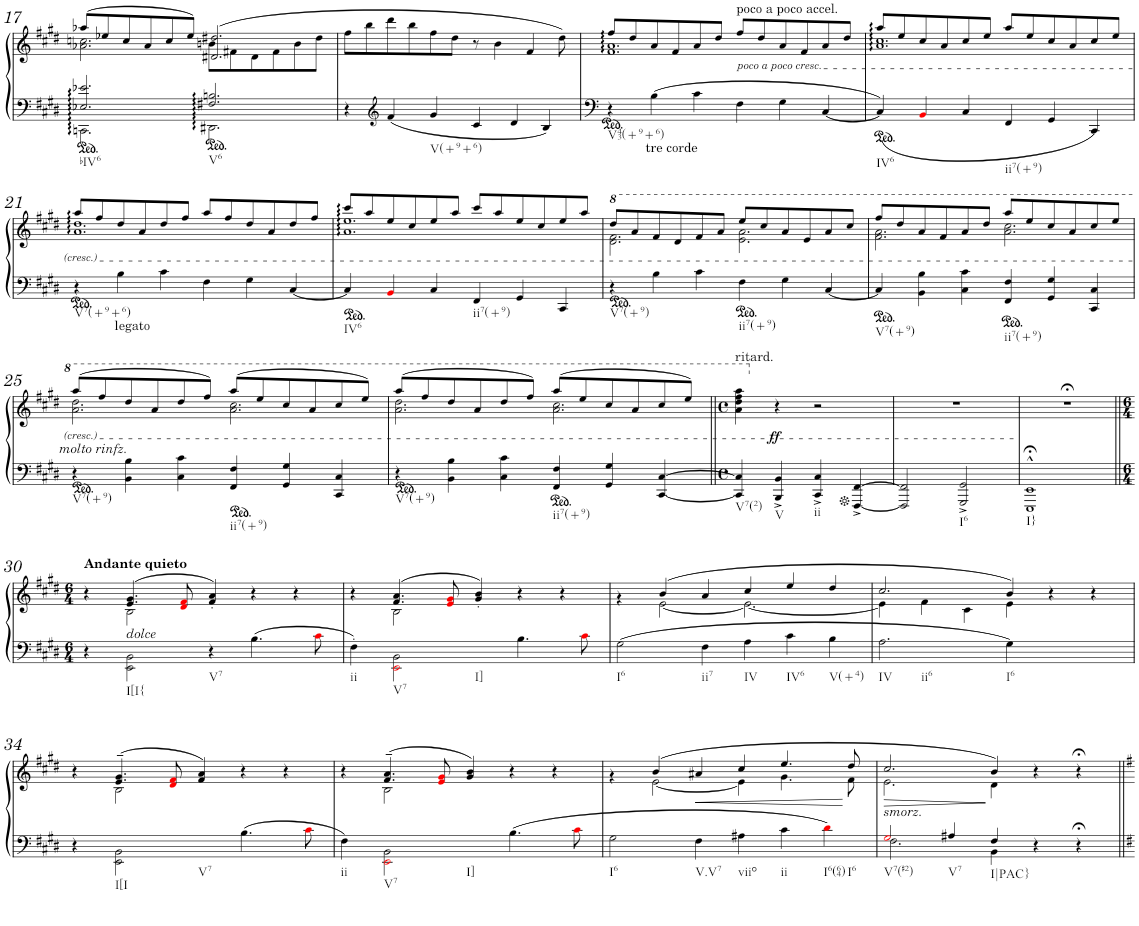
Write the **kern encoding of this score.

**kern	**kern	**dynam
*part1	*part1	*part1
*staff2	*staff1	*staff1/2
*I"Piano	*	*
*I'Pno.	*	*
!!LO:PB:g=z
*clefG2	*clefG2	*
*k[f#c#g#d#]	*k[f#c#g#d#]	*
*M6/4	*M6/4	*
=17	=17	=17
*^	*^	*
!LO:TX:b:t=bIV6	!	!	!	!
2.E-X/ 2.e-X/	2.CCn\	(8aa-X/L	2.a-X\ 2.ccn\	.
.	.	8ee-X/	.	.
.	.	8cc/	.	.
.	.	8a-/	.	.
.	.	8cc/	.	.
.	.	8ee-/J)	.	.
!LO:TX:b:t=V6	!	!	!	!
2.F#X/ 2.Bn/	2.DD#X\	(2.d#X/ 2.dd#X/	8bn\L	.
.	.	.	8f#X\	.
.	.	.	8d#\	.
.	.	.	8f#\	.
.	.	.	8b\	.
.	.	.	8dd#\J	.
*v	*v	*	*	*
*	*v	*v	*
=18	=18	=18
4r	8ff#\L	.
.	8bb\	.
*clefG2	*	*
4f#/	8ddd#\	.
.	8bb\	.
!LO:TX:b:t=V(+9+6)	!	!
4g#/	8ff#\	.
.	8dd#\J	.
4c#/	8r	.
.	4b\	.
4d#/	.	.
.	4f#/	.
4B/	.	.
.	8dd#\)	.
=19	=19	=19
*	*^	*
!LO:TX:b:t=V43(+9+6)	!	!	!
4r	8ff#/L	1.f# 1.a	.
.	8dd#/	.	.
!LO:TX:b:t=tre corde	!	!	!
4B\	8a/	.	.
.	8f#/	.	.
4c#\	8a/	.	.
.	8dd#/J	.	.
!	!LO:TX:a:t=poco a poco accel.	!	!
!	!LO:TX:b:i:t=poco a poco cresc.	!	!
4F#\	8ff#/L	.	.
.	8dd#/	.	.
4G#\	8a/	.	.
.	8f#/	.	.
[4C#/	8a/	.	.
.	8dd#/J	.	.
=20	=20	=20	=20
!LO:TX:b:t=IV6	!	!	!
4C#/]	8aa/L	1.a 1.cc#	.
.	8ee/	.	.
4BBi/	8cc#/	.	.
.	8a/	.	.
4C#/	8cc#/	.	.
.	8ee/J	.	.
!LO:TX:b:t=ii7(+9)	!	!	!
4FF#/	8aa/L	.	.
.	8ee/	.	.
4GG#/	8cc#/	.	.
.	8a/	.	.
4CC#/	8cc#/	.	.
.	8ee/J	.	.
!!LO:LB:g=z	!!
=21	=21	=21	=21
!LO:TX:b:t=V7(+9+6)	!	!	!
4r	8aa/L	1.a 1.dd#	.
.	8ff#/	.	.
!LO:TX:b:t=legato	!	!	!
4B\	8dd#/	.	.
.	8a/	.	.
4c#\	8dd#/	.	.
.	8ff#/J	.	.
4F#\	8aa/L	.	.
.	8ff#/	.	.
4G#\	8dd#/	.	.
.	8a/	.	.
[4C#/	8dd#/	.	.
.	8ff#/J	.	.
=22	=22	=22	=22
!LO:TX:b:t=IV6	!	!	!
4C#/]	8ccc#/L	1.a 1.ee	.
.	8aa/	.	.
4BBi/	8ee/	.	.
.	8cc#/	.	.
4C#/	8ee/	.	.
.	8aa/J	.	.
!LO:TX:b:t=ii7(+9)	!	!	!
4FF#/	8ccc#/L	.	.
.	8aa/	.	.
4GG#/	8ee/	.	.
.	8cc#/	.	.
4CC#/	8ee/	.	.
.	8aa/J	.	.
=23	=23	=23	=23
!LO:TX:b:t=V7(+9)	!	!	!
4r	8ddd#/L	2.dd#\ 2.ff#\	.
.	8aa/	.	.
4B\	8ff#/	.	.
.	8dd#/	.	.
4c#\	8ff#/	.	.
.	8aa/J	.	.
!LO:TX:b:t=ii7(+9)	!	!	!
4F#\	8eee/L	2.ee\ 2.aa\	.
.	8ccc#/	.	.
4G#\	8aa/	.	.
.	8ee/	.	.
[4C#/	8aa/	.	.
.	8ccc#/J	.	.
=24	=24	=24	=24
!LO:TX:b:t=V7(+9)	!	!	!
4C#/]	8fff#/L	2.ff#\ 2.aa\	.
.	8ddd#/	.	.
4BB\ 4B\	8aa/	.	.
.	8ff#/	.	.
4C#\ 4c#\	8aa/	.	.
.	8ddd#/J	.	.
!LO:TX:b:t=ii7(+9)	!	!	!
4FF#/ 4F#/	8aaa/L	2.aa\ 2.ccc#\	.
.	8eee/	.	.
4GG#/ 4G#/	8ccc#/	.	.
.	8aa/	.	.
4CC#/ 4C#/	8ccc#/	.	.
.	8eee/J	.	.
!!LO:LB:g=z	!!
=25	=25	=25	=25
!	!LO:TX:b:i:t=molto rinfz.	!	!
!LO:TX:b:t=V7(+9)	!	!	!
4r	(8aaa/L	2.aa\ 2.ddd#\	.
.	8fff#/	.	.
4BB\ 4B\	8ddd#/	.	.
.	8aa/	.	.
4C#\ 4c#\	8ddd#/	.	.
.	8fff#/J)	.	.
!LO:TX:b:t=ii7(+9)	!	!	!
4FF#/ 4F#/	(8aaa/L	2.aa\ 2.ccc#\	.
.	8eee/	.	.
4GG#/ 4G#/	8ccc#/	.	.
.	8aa/	.	.
4CC#/ 4C#/	8ccc#/	.	.
.	8eee/J)	.	.
=26	=26	=26	=26
!LO:TX:b:t=V7(+9)	!	!	!
4r	(8aaa/L	2.aa\ 2.ddd#\	.
.	8fff#/	.	.
4BB\ 4B\	8ddd#/	.	.
.	8aa/	.	.
4C#\ 4c#\	8ddd#/	.	.
.	8fff#/J)	.	.
!LO:TX:b:t=ii7(+9)	!	!	!
4FF#/ 4F#/	(8aaa/L	2.aa\ 2.ccc#\	.
.	8eee/	.	.
4GG#/ 4G#/	8ccc#/	.	.
.	8aa/	.	.
[4CC#/ [4C#/	8ccc#/	.	.
.	8eee/J)	.	.
*	*v	*v	*
=27||	=27||	=27||
*M4/4	*M4/4	*
*met(c)	*met(c)	*
!	!LO:TX:a:t=ritard.	!
!LO:TX:b:t=V7(2)	!	!
4CC#/] 4C#/]	4aa\ 4ddd#\ 4fff#\ 4aaa\	.
!LO:TX:b:t=V	!	!
!	!	!LO:DY:b
4BBB/^ 4BB/^	4r	ff
!LO:TX:b:t=ii	!	!
4CC#/^ 4C#/^	2r	.
[4FFF#/^ [4FF#/^	.	.
=28	=28	=28
2FFF#/] 2FF#/]	1r	.
!LO:TX:b:t=I6	!	!
2GGG#/^ 2GG#/^	.	.
=29	=29	=29
!LO:TX:b:t=I}	!	!
1EEE;<^^ 1EE;<^^	1r;<	.
!!LO:LB:g=z
=30||	=30||	=30||
*M6/4	*M6/4	*
*	*^	*
!	!LO:TX:a:B:t=Andante quieto	!	!
4r	4r	4ryy	.
!	!LO:TX:b:i:t=dolce	!	!
!LO:TX:b:t=I[I{	!	!	!
2EE\ 2BB\	(4.e/ 4.g#/	2B\	.
.	8d#i/ 8f#i/	.	.
!LO:TX:b:t=V7	!	!	!
4r	4f#/' 4a/')	4ryy	.
4.B\	4r	2ryy	.
.	4r	.	.
8c#i\	.	.	.
=31	=31	=31	=31
!LO:TX:b:t=ii	!	!	!
4F#'\	4r	4ryy	.
!LO:TX:b:t=V7	!	!	!
2EEi\ 2BB\	4.f#/ 4.a/	2B\	.
.	8ei/ 8g#i/	.	.
!LO:TX:b:t=I]	!	!	!
4ryy	4g#/' 4b/'	4ryy	.
4.B\	4r	2ryy	.
.	4r	.	.
8c#i\	.	.	.
=32	=32	=32	=32
!LO:TX:b:t=I6	!	!	!
2G#\	4ryy	4r	.
.	(4b/	[2e\	.
!LO:TX:b:t=ii7	!	!	!
4F#\	4a/	.	.
!LO:TX:b:t=IV	!	!	!
4A\	4cc#/	2.e\_	.
!LO:TX:b:t=IV6	!	!	!
4c#\	4ee/	.	.
!LO:TX:b:t=V(+4)	!	!	!
4B\	4dd#/	.	.
=33	=33	=33	=33
!LO:TX:b:t=IV	!	!	!
!LO:TX:b:t=ii6	!	!	!
2.A\	2.cc#/	4e\]	.
.	.	4f#\	.
.	.	4c#\	.
!LO:TX:b:t=I6	!	!	!
4G#\	4b/)	4e\	.
2ryy	4r	2ryy	.
.	4r	.	.
!!LO:LB:g=z	!!
=34	=34	=34	=34
4r	4r	4ryy	.
!LO:TX:b:t=I[I	!	!	!
2EE\ 2BB\	(4.e/~ 4.g#/~	2B\	.
.	8d#i/ 8f#i/	.	.
!LO:TX:b:t=V7	!	!	!
4ryy	4f#/ 4a/)	4ryy	.
4.B\	4r	2ryy	.
.	4r	.	.
8c#i\	.	.	.
=35	=35	=35	=35
!LO:TX:b:t=ii	!	!	!
4F#\	4r	4ryy	.
!LO:TX:b:t=V7	!	!	!
2EEi\ 2BB\	(4.f#/~ 4.a/~	2B\	.
.	8ei/ 8g#i/	.	.
!LO:TX:b:t=I]	!	!	!
4ryy	4g#/ 4b/)	4ryy	.
4.B\	4r	2ryy	.
.	4r	.	.
8c#i\	.	.	.
=36	=36	=36	=36
!LO:TX:b:t=I6	!	!	!
2G#\	4ryy	4r	.
.	(4b/	[2e\	.
!LO:TX:b:t=V.V7	!	!	!
!	!	!	!LO:HP:b
4F#\	4a#X/	.	<
!LO:TX:b:t=viio	!	!	!
4A#X\	4cc#/	4e\]	.
!LO:TX:b:t=ii	!	!	!
4c#\	4.ee/	4.g#\	.
!LO:TX:b:t=I6(64)	!	!	!
!LO:TX:b:t=I6	!	!	!
4d#i\	.	.	.
.	8dd#/	8f#\	[
=37	=37	=37	=37
*^	*	*	*
!	!	!LO:TX:b:i:t=smorz.	!	!
!LO:TX:b:t=V7(#2)	!	!	!	!
!	!	!	!	!LO:HP:b
2G#i/	2.F#\	2.cc#/	2.e\	>
!LO:TX:b:t=V7	!	!	!	!
4A#X/	.	.	.	.
!LO:TX:b:t=I|PAC}	!	!	!	!
4F#/	4BB\	4b/)	4d#\	]
4r	2ryy	4r	2ryy	.
4r;<	.	4r;<	.	.
*v	*v	*	*	*
*	*v	*v	*
=||	=||	=||
*-	*-	*-
